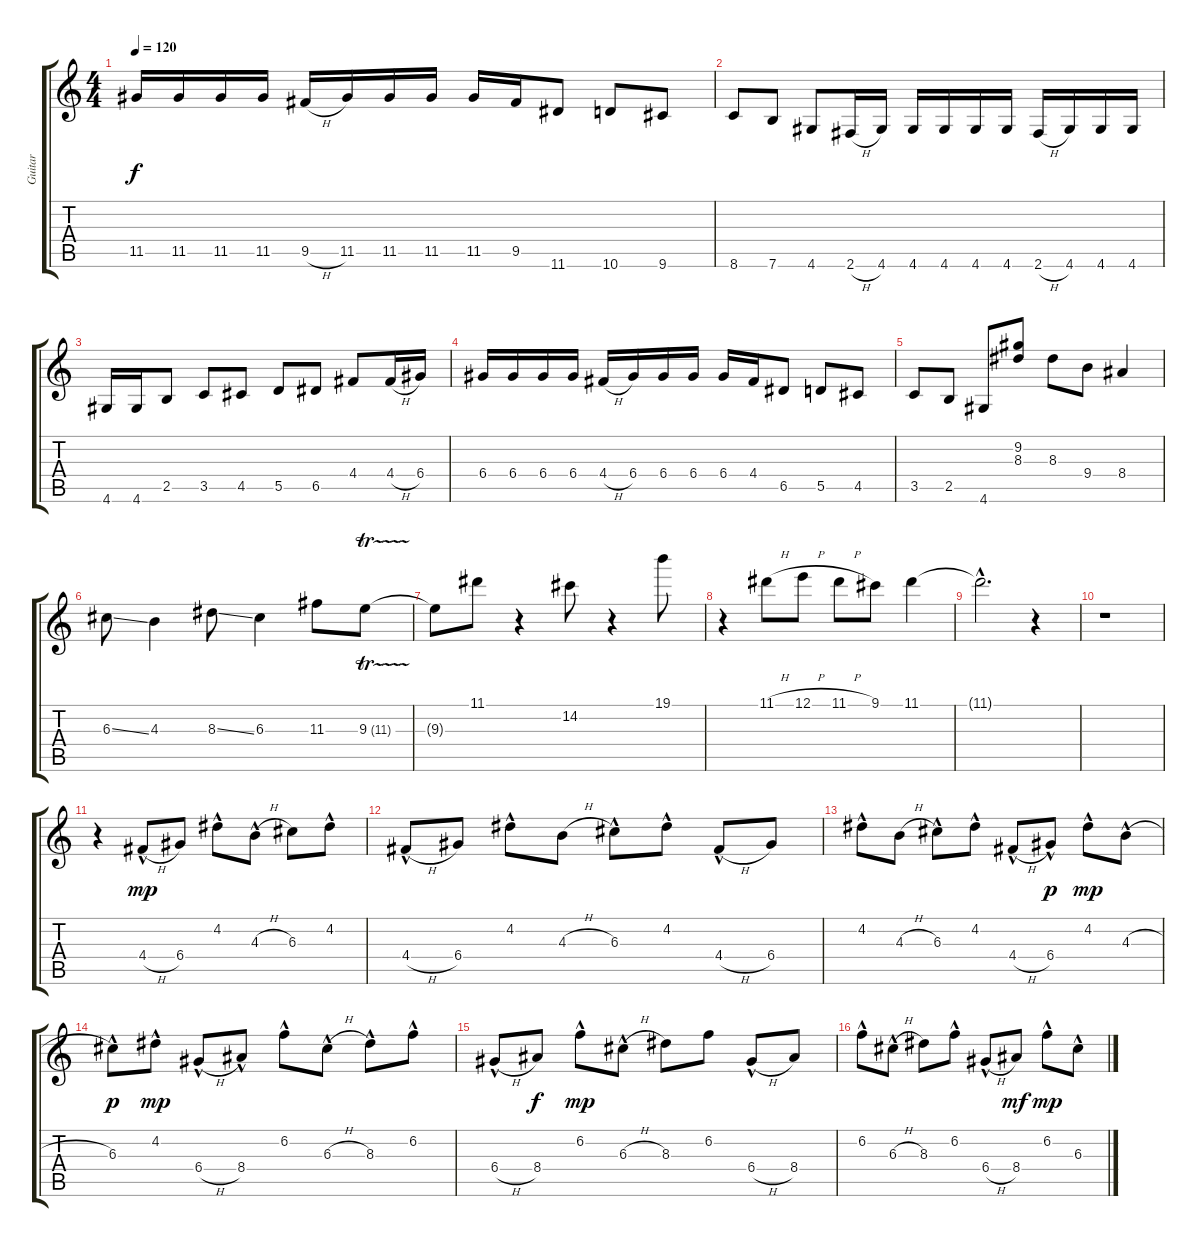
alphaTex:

\track ("Guitar" "Guitar") {instrument overdrivenguitar}
\staff {score tabs}
\tuning (E4 B3 G3 D3 A2 E2) {hide}
\ts (4 4)
\tempo 120
\clef g2
\ks c
11.5.16{dy f} 11.5.16 11.5.16 11.5.16 9.5{h}.16 11.5.16 11.5.16 11.5.16 11.5.16 9.5.16 11.6.8 10.6.8 9.6.8 |
8.6.8 7.6.8 4.6.8 2.6{h}.16 4.6.16 4.6.16 4.6.16 4.6.16 4.6.16 2.6{h}.16 4.6.16 4.6.16 4.6.16 |
4.6.16 4.6.16 2.5.8 3.5.8 4.5.8 5.5.8 6.5.8 4.4.8 4.4{h}.16 6.4.16 |
6.4.16 6.4.16 6.4.16 6.4.16 4.4{h}.16 6.4.16 6.4.16 6.4.16 6.4.16 4.4.16 6.5.8 5.5.8 4.5.8 |
3.5.8 2.5.8 4.6.8 (9.2 8.3).8 8.3.8 9.4.8 8.4.4 |
6.3{ss}.8 4.3.4 8.3{ss}.8 6.3.4 11.3.8 9.3{tr (11 16)}.8 |
9.3{t}.8 11.1.8 r.4 14.2.8 r.4 19.1.8 |
r.4 11.1{h}.8 12.1{h}.8 11.1{h}.8 9.1.8 11.1.4 |
11.1{hac t}.2{d} r.4 |
r.1 |
r.4 4.4{h hac}.8{dy mp balance 0 instrument electricguitarjazz} 6.4.8 4.2{hac}.8{balance 0 instrument electricguitarjazz} 4.3{h hac}.8 6.3.8 4.2{hac}.8 |
4.4{h hac}.8 6.4.8 4.2{hac}.8 4.3{h}.8 6.3{hac}.8 4.2{hac}.8 4.4{h hac}.8 6.4.8 |
4.2{hac}.8 4.3{h}.8 6.3{hac}.8 4.2{hac}.8 4.4{h hac}.8 6.4{hac}.8{dy p} 4.2{hac}.8{dy mp} 4.3{h hac}.8 |
6.3{hac}.8{dy p} 4.2{hac}.8{dy mp} 6.4{h hac}.8 8.4{hac}.8 6.2{hac}.8 6.3{h hac}.8 8.3{hac}.8 6.2{hac}.8 |
6.4{h hac}.8 8.4.8{dy f} 6.2{hac}.8{dy mp} 6.3{h hac}.8 8.3.8 6.2.8 6.4{h hac}.8 8.4.8 |
6.2{hac}.8 6.3{h hac}.8 8.3.8 6.2{hac}.8 6.4{h hac}.8 8.4.8{dy mf} 6.2{hac}.8{dy mp} 6.3{h hac}.8
